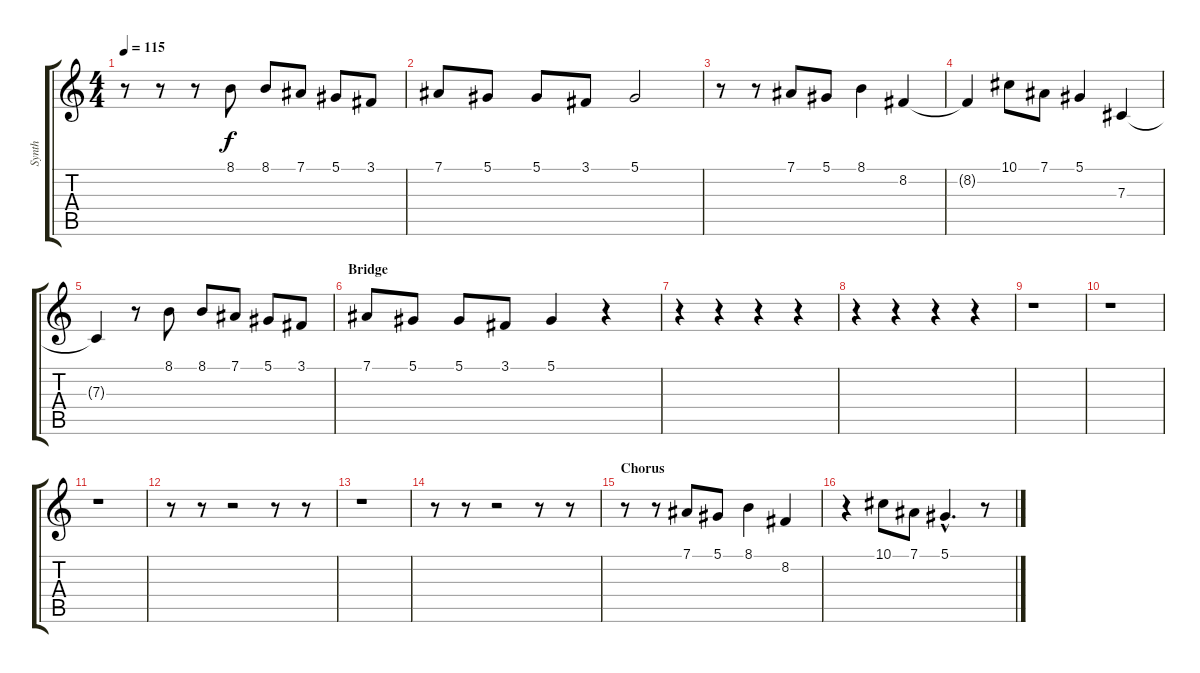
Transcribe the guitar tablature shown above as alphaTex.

\track ("Synth" "Synth") {instrument lead2sawtooth}
\staff {score tabs}
\tuning (Eb4 Bb3 Gb3 Db3 Ab2 Eb2) {hide}
\ts (4 4)
\tempo 115
\clef g2
\ks c
r.8{dy f} r.8 r.8 8.1.8 8.1.8 7.1.8 5.1.8 3.1.8 |
7.1.8 5.1.8 5.1.8 3.1.8 5.1.2 |
r.8 r.8 7.1.8 5.1.8 8.1.4 8.2.4 |
8.2{t}.4 10.1.8 7.1.8 5.1.4 7.3.4 |
7.3{t}.4 r.8 8.1.8 8.1.8 7.1.8 5.1.8 3.1.8 |
\section ("" "Bridge")
7.1.8 5.1.8 5.1.8 3.1.8 5.1.4 r.4 |
r.4 r.4 r.4 r.4 |
r.4 r.4 r.4 r.4 |
r.1 |
r.1 |
r.1 |
r.8 r.8 r.2 r.8 r.8 |
r.1 |
r.8 r.8 r.2 r.8 r.8 |
\section ("" "Chorus")
r.8 r.8 7.1.8 5.1.8 8.1.4 8.2.4 |
r.4 10.1.8 7.1.8 5.1{hac}.4{d} r.8
